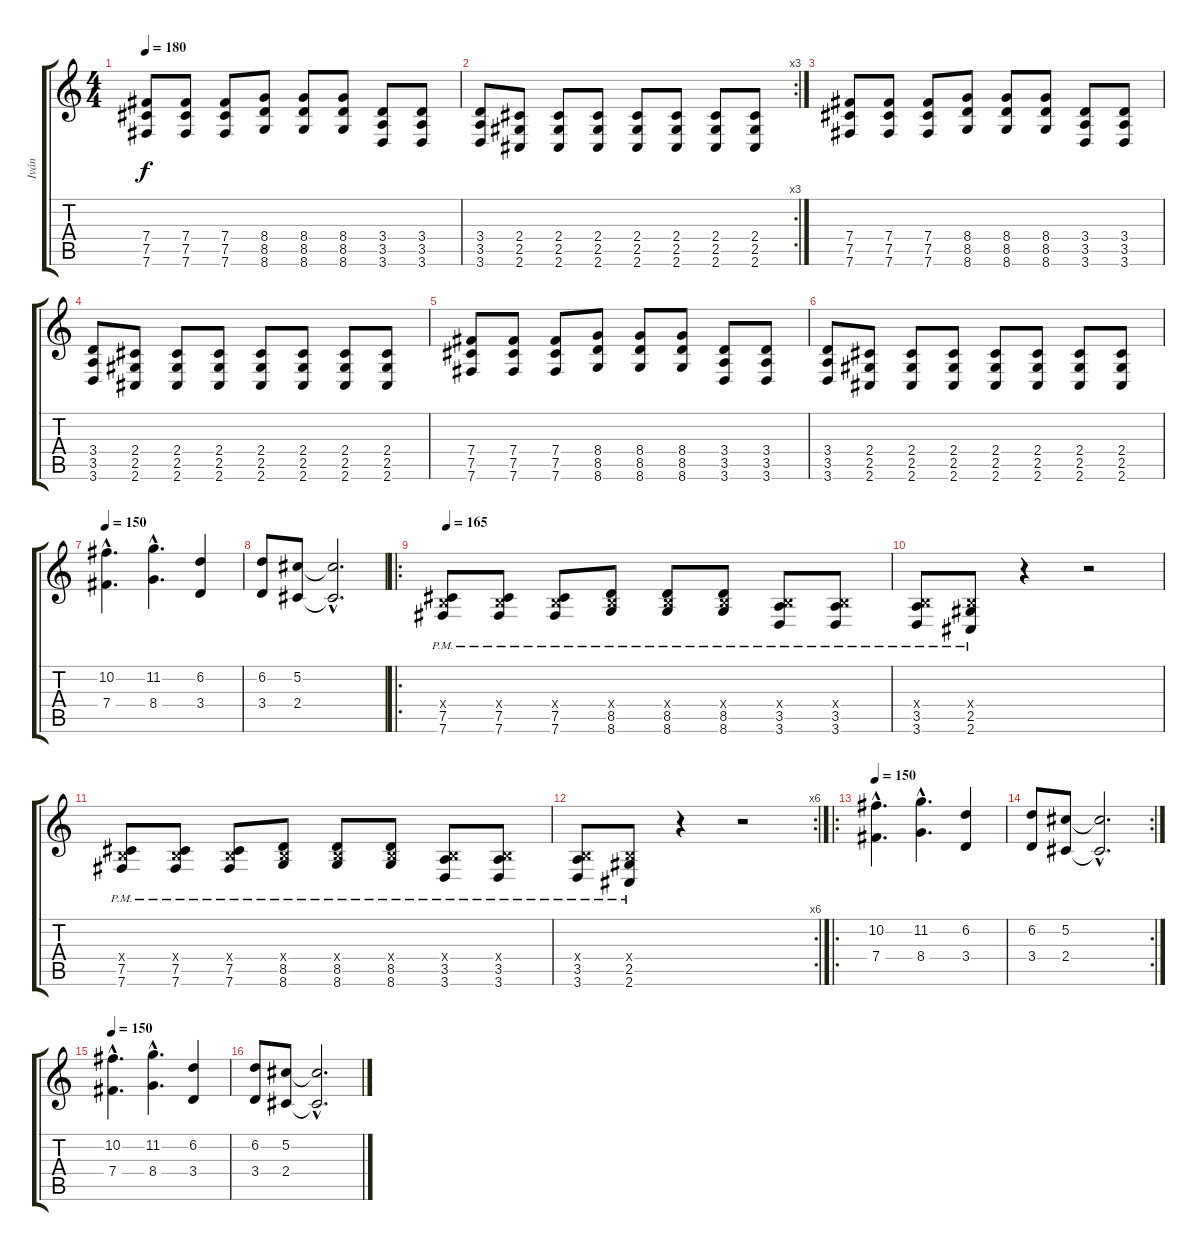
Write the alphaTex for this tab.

\track ("Iván" "Iván") {instrument distortionguitar}
\staff {score tabs}
\tuning (Db4 Ab3 E3 B2 Gb2 B1) {hide}
\ts (4 4)
\tempo 180
\clef g2
\ks c
(7.4 7.5 7.6).8{dy f} (7.4 7.5 7.6).8 (7.4 7.5 7.6).8 (8.4 8.5 8.6).8 (8.4 8.5 8.6).8 (8.4 8.5 8.6).8 (3.4 3.5 3.6).8 (3.4 3.5 3.6).8 |
\rc 3
(3.4 3.5 3.6).8 (2.4 2.5 2.6).8 (2.4 2.5 2.6).8 (2.4 2.5 2.6).8 (2.4 2.5 2.6).8 (2.4 2.5 2.6).8 (2.4 2.5 2.6).8 (2.4 2.5 2.6).8 |
(7.4 7.5 7.6).8 (7.4 7.5 7.6).8 (7.4 7.5 7.6).8 (8.4 8.5 8.6).8 (8.4 8.5 8.6).8 (8.4 8.5 8.6).8 (3.4 3.5 3.6).8 (3.4 3.5 3.6).8 |
(3.4 3.5 3.6).8 (2.4 2.5 2.6).8 (2.4 2.5 2.6).8 (2.4 2.5 2.6).8 (2.4 2.5 2.6).8 (2.4 2.5 2.6).8 (2.4 2.5 2.6).8 (2.4 2.5 2.6).8 |
(7.4 7.5 7.6).8 (7.4 7.5 7.6).8 (7.4 7.5 7.6).8 (8.4 8.5 8.6).8 (8.4 8.5 8.6).8 (8.4 8.5 8.6).8 (3.4 3.5 3.6).8 (3.4 3.5 3.6).8 |
(3.4 3.5 3.6).8 (2.4 2.5 2.6).8 (2.4 2.5 2.6).8 (2.4 2.5 2.6).8 (2.4 2.5 2.6).8 (2.4 2.5 2.6).8 (2.4 2.5 2.6).8 (2.4 2.5 2.6).8 |
\tempo 150
(10.2{hac} 7.4{hac}).4{d} (11.2{hac} 8.4{hac}).4{d} (6.2 3.4).4 |
(6.2 3.4).8 (5.2 2.4).8 (5.2{hac t} 2.4{hac t}).2{d} |
\ro
\tempo 165
(0.4{x} 7.5{pm} 7.6{pm}).8 (0.4{x} 7.5{pm} 7.6{pm}).8 (0.4{x} 7.5{pm} 7.6{pm}).8 (0.4{x} 8.5{pm} 8.6{pm}).8 (0.4{x} 8.5{pm} 8.6{pm}).8 (0.4{x} 8.5{pm} 8.6{pm}).8 (0.4{x} 3.5{pm} 3.6{pm}).8 (0.4{x} 3.5{pm} 3.6{pm}).8 |
(0.4{x} 3.5{pm} 3.6{pm}).8 (0.4{x} 2.5{pm} 2.6{pm}).8 r.4 r.2 |
(0.4{x} 7.5{pm} 7.6{pm}).8 (0.4{x} 7.5{pm} 7.6{pm}).8 (0.4{x} 7.5{pm} 7.6{pm}).8 (0.4{x} 8.5{pm} 8.6{pm}).8 (0.4{x} 8.5{pm} 8.6{pm}).8 (0.4{x} 8.5{pm} 8.6{pm}).8 (0.4{x} 3.5{pm} 3.6{pm}).8 (0.4{x} 3.5{pm} 3.6{pm}).8 |
\rc 6
(0.4{x} 3.5{pm} 3.6{pm}).8 (0.4{x} 2.5{pm} 2.6{pm}).8 r.4 r.2 |
\ro
\tempo 150
(10.2{hac} 7.4{hac}).4{d} (11.2{hac} 8.4{hac}).4{d} (6.2 3.4).4 |
\rc 2
(6.2 3.4).8 (5.2 2.4).8 (5.2{hac t} 2.4{hac t}).2{d} |
\tempo 150
(10.2{hac} 7.4{hac}).4{d} (11.2{hac} 8.4{hac}).4{d} (6.2 3.4).4 |
(6.2 3.4).8 (5.2 2.4).8 (5.2{hac t} 2.4{hac t}).2{d}
